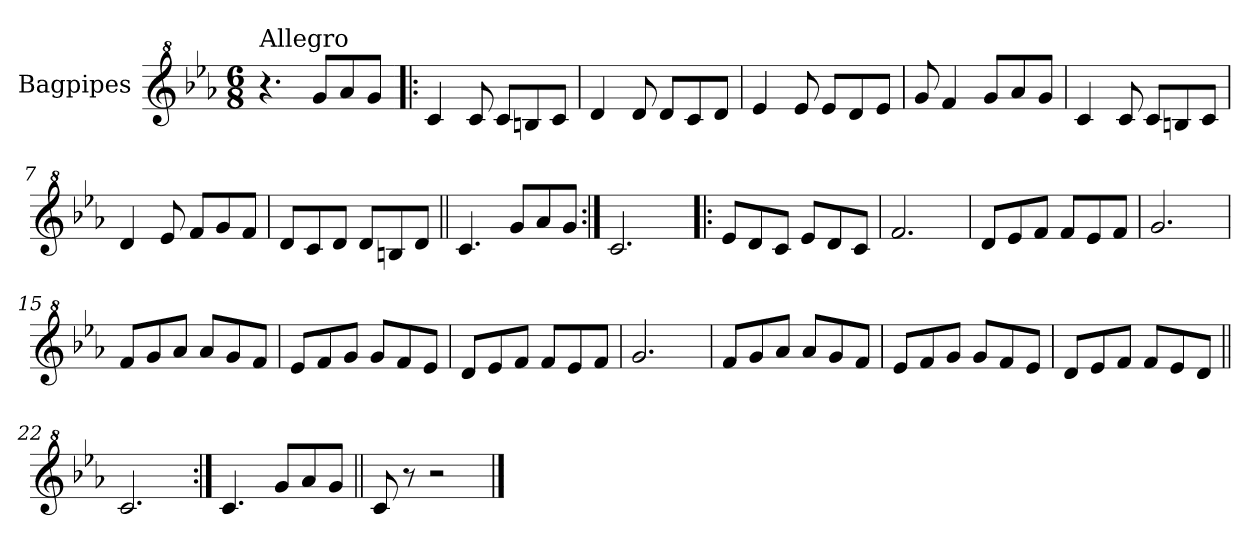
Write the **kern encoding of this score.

**kern
*part1
*staff1
*I"Bagpipes
*I'Bag
*clefG^2
*k[b-e-a-]
*E-:
*M6/8
=1
!LO:TX:a:t=Allegro
4.r
8gg/L
8aa-/
8gg/J
=2!|:
4cc/
8cc/
8cc/L
8bn/
8cc/J
=3
4dd/
8dd/
8dd/L
8cc/
8dd/J
=4
4ee-/
8ee-/
8ee-/L
8dd/
8ee-/J
=5
8gg/
4ff/
8gg/L
8aa-/
8gg/J
=6
4cc/
8cc/
8cc/L
8bn/
8cc/J
=7
4dd/
8ee-/
8ff/L
8gg/
8ff/J
!!LO:LB:g=z
=8
8dd/L
8cc/
8dd/J
8dd/L
8bn/
8dd/J
=9||
4.cc/
8gg/L
8aa-/
8gg/J
=10:|!
2.cc/
=11!|:
8ee-/L
8dd/
8cc/J
8ee-/L
8dd/
8cc/J
=12
2.ff/
=13
8dd/L
8ee-/
8ff/J
8ff/L
8ee-/
8ff/J
=14
2.gg/
=15
8ff/L
8gg/
8aa-/J
8aa-/L
8gg/
8ff/J
=16
8ee-/L
8ff/
8gg/J
8gg/L
8ff/
8ee-/J
!!LO:LB:g=z
=17
8dd/L
8ee-/
8ff/J
8ff/L
8ee-/
8ff/J
=18
2.gg/
=19
8ff/L
8gg/
8aa-/J
8aa-/L
8gg/
8ff/J
=20
8ee-/L
8ff/
8gg/J
8gg/L
8ff/
8ee-/J
=21
8dd/L
8ee-/
8ff/J
8ff/L
8ee-/
8dd/J
=22||
2.cc/
=23:|!
4.cc/
8gg/L
8aa-/
8gg/J
=24||
8cc/
8r
2r
==
*-
